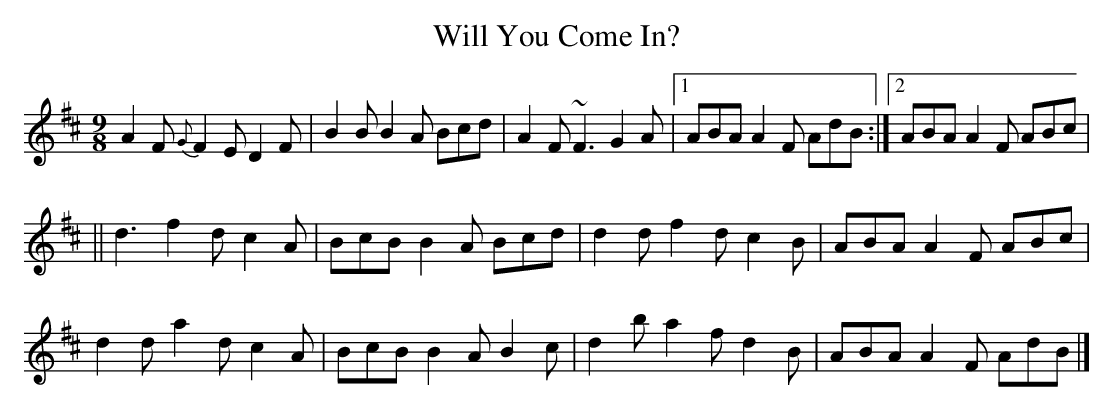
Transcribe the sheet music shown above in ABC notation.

X:1
T: Will You Come In?
M: 9/8
L: 1/8
K: D
A2 F {G}F2 E D2 F | B2 B B2 A Bcd | A2 F ~F3 G2 A |1 ABA A2 F AdB :|2 ABA A2 F ABc |
|| d3 f2 d c2 A | BcB B2 A Bcd | d2 d f2 d c2 B | ABA A2 F ABc |
d2 d a2 d c2 A | BcB B2 A B2 c | d2 b a2 f d2 B | ABA A2 F AdB |]
